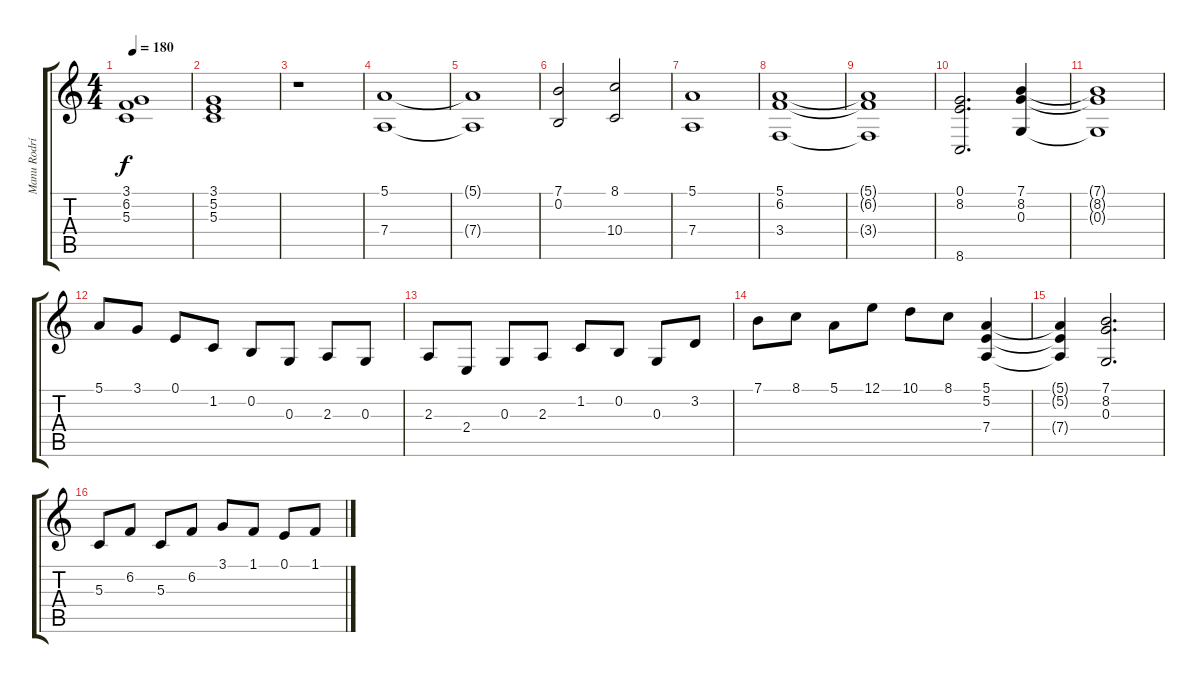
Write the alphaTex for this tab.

\track ("Manu Rodríguez" "Manu Rodrí") {instrument stringensemble1}
\staff {score tabs}
\tuning (E4 B3 G3 D3 A2 E2) {hide}
\ts (4 4)
\tempo 180
\clef g2
\ks c
(3.1{t} 6.2{t} 5.3{t}).1{dy f} |
(3.1 5.2 5.3).1 |
r.1 |
(5.1 7.4).1 |
(5.1{t} 7.4{t}).1 |
(7.1 0.2).2 (8.1 10.4).2 |
(5.1 7.4).1 |
(5.1 6.2 3.4).1 |
(5.1{t} 6.2{t} 3.4{t}).1 |
(0.1 8.2 8.6).2{d} (7.1 8.2 0.3).4 |
(7.1{t} 8.2{t} 0.3{t}).1 |
5.1.8 3.1.8 0.1.8 1.2.8 0.2.8 0.3.8 2.3.8 0.3.8 |
2.3.8 2.4.8 0.3.8 2.3.8 1.2.8 0.2.8 0.3.8 3.2.8 |
7.1.8 8.1.8 5.1.8 12.1.8 10.1.8 8.1.8 (5.1 5.2 7.4).4 |
(5.1{t} 5.2{t} 7.4{t}).4 (7.1 8.2 0.3).2{d} |
5.3.8 6.2.8 5.3.8 6.2.8 3.1.8 1.1.8 0.1.8 1.1.8
